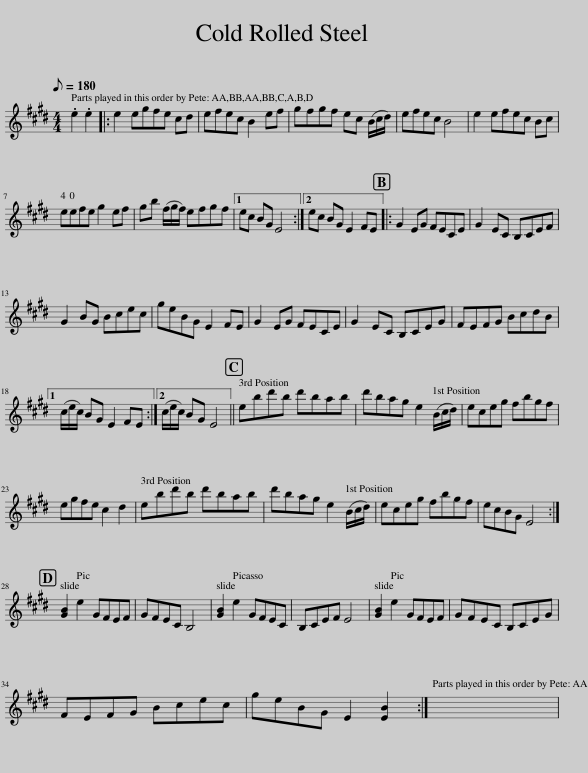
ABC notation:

X:1
L:1/8
Q:1/8=180
M:4/4
I:linebreak $
K:E
V:1 treble
V:1
 .e2 .e2 |: e2 egfe cd | efec B2 ef | gfgf ec (B/c/d/) | efec B4 | %5
 e2 efec Bc |$ eefe g2 ef | gb (f/g/f/) efgf |1 ec BG E4 :|2 ec BG E2 FE |: %10
 G2 EG FECE | G2 EC B,CEF |$ G2 BG Bcec | geBG E2 FE | G2 EG FECE | %15
 G2 EC B,CEG | FEFG BcdB |1$ (c/e/c/) BG E2 FE :|2 (c/e/c/) BG E4 || ebd'b d'bab | %20
 d'bag e2 (B/c/d/) | eceg fbgf |$ egfe c2 d2 | ebd'b d'bab | d'bag e2 (B/c/d/) | %25
 eceg fbgf | ecBG E4 :|$ [GB]2 e2 GFEF | GFEC B,4 | [GB]2 e2 GFEC | %30
 B,CEF E4 | [GB]2 e2 GFEF | GFEC B,CEG |$ FEFG Bcec | geBG E2 [EB]2 :| %35
 x8 | %36
